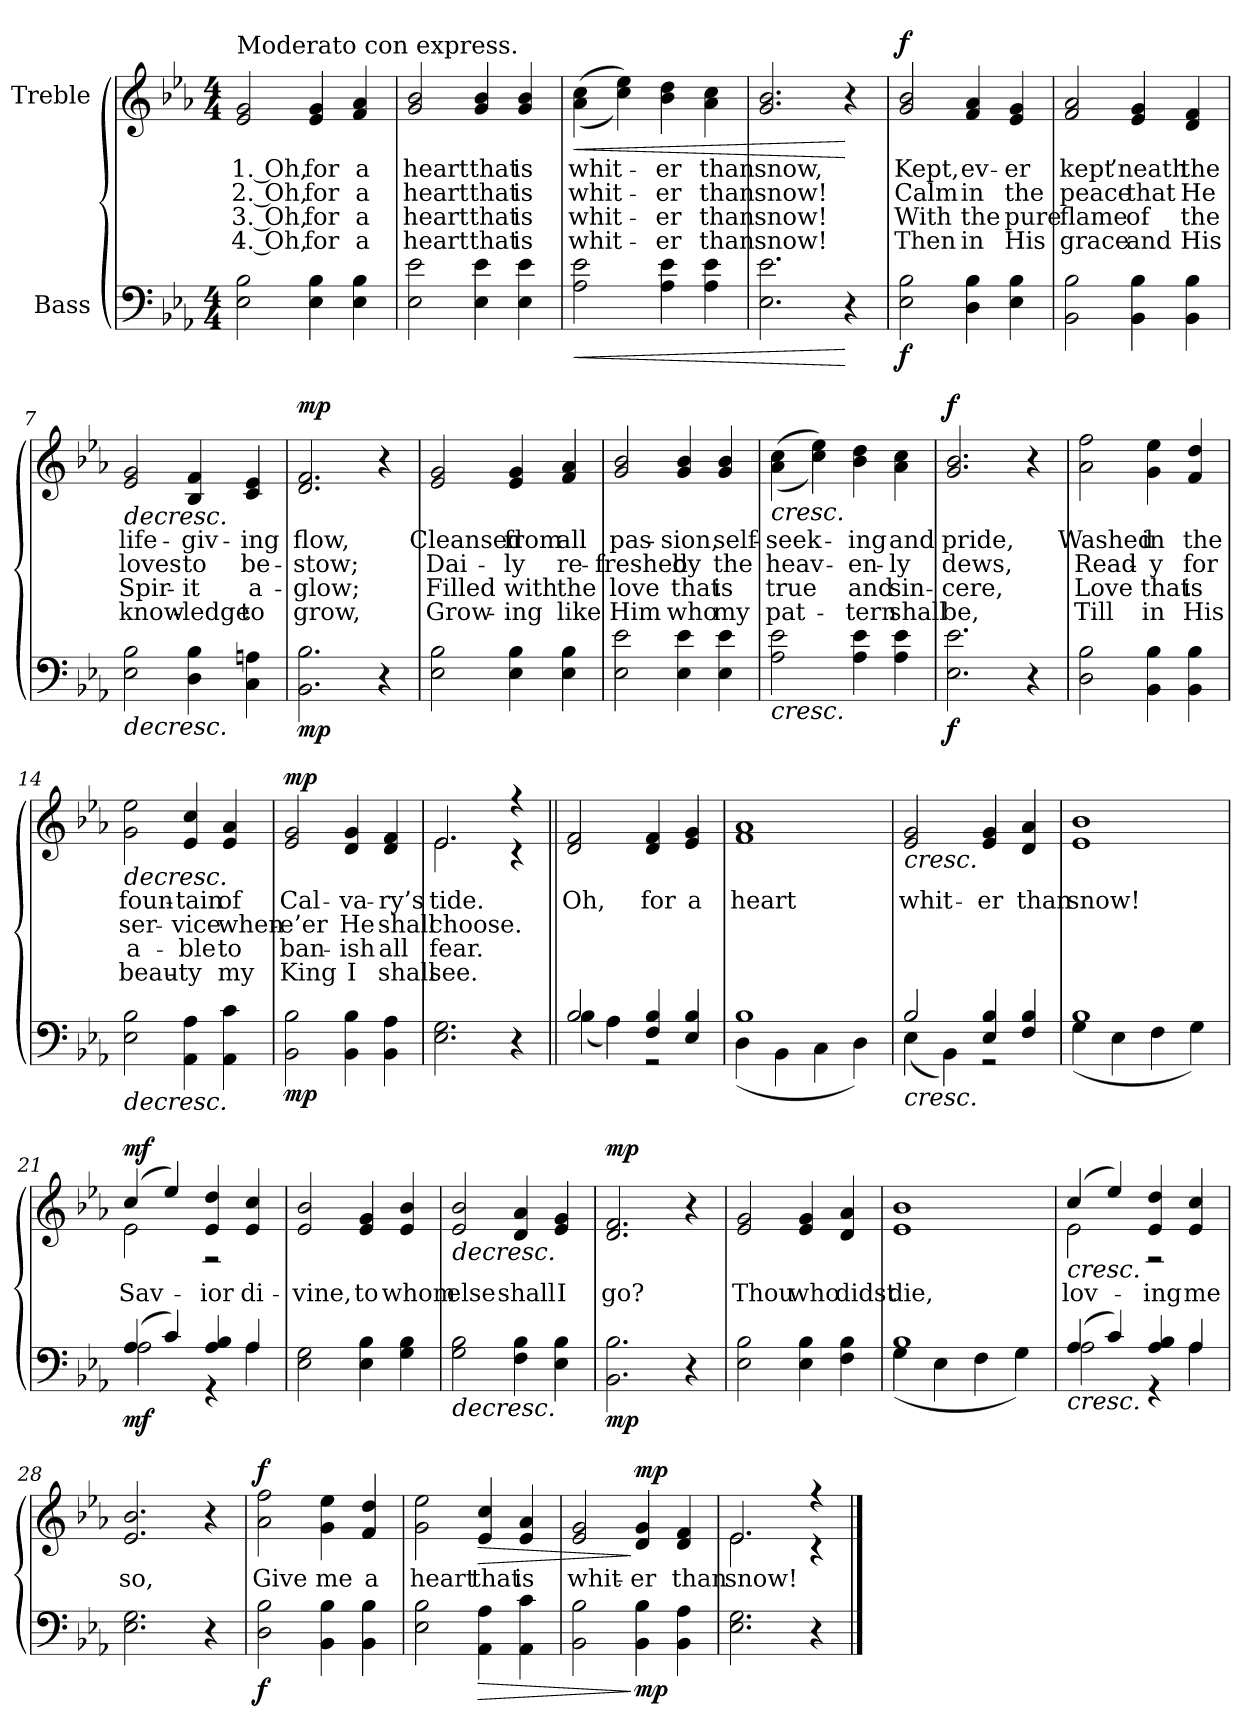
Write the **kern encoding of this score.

**kern	**dynam	**kern	**text	**text	**text	**text	**dynam
*part2	*part2	*part1	*part1	*part1	*part1	*part1	*part1
*staff2	*staff2	*staff1	*staff1	*staff1	*staff1	*staff1	*staff1
*I"Bass	*	*I"Treble	*	*	*	*	*
*clefF4	*	*clefG2	*	*	*	*	*
*k[b-e-a-]	*	*k[b-e-a-]	*	*	*	*	*
*E-:	*	*E-:	*	*	*	*	*
*M4/4	*	*M4/4	*	*	*	*	*
*MM100	*	*MM100	*	*	*	*	*
=1	=1	=1	=1	=1	=1	=1	=1
!	!	!LO:TX:a:t=Moderato con express.	!	!	!	!	!
2E- 2B-	.	2e- 2g	-1. Oh,	-2. Oh,	-3. Oh,	-4. Oh,	.
4E- 4B-	.	4e- 4g	-for	-for	-for	-for	.
4E- 4B-	.	4f 4a-	-a	-a	-a	-a	.
=2	=2	=2	=2	=2	=2	=2	=2
2E- 2e-	.	2g 2b-	-heart	-heart	-heart	-heart	.
4E- 4e-	.	4g 4b-	-that	-that	-that	-that	.
4E- 4e-	.	4g 4b-	-is	-is	-is	-is	.
=3	=3	=3	=3	=3	=3	=3	=3
!	!LO:HP:b	!	!	!	!	!	!LO:HP:b
2A- 2e-	<	((4a- 4cc	-whit-	-whit-	-whit-	-whit-	<
.	.	4cc 4ee-))	.	.	.	.	.
4A- 4e-	.	4b- 4dd	-er	-er	-er	-er	.
4A- 4e-	.	4a- 4cc	-than	-than	-than	-than	.
=4	=4	=4	=4	=4	=4	=4	=4
2.E- 2.e-	.	2.g 2.b-	-snow,	-snow!	-snow!	-snow!	.
4r	[	4r	.	.	.	.	[
=5	=5	=5	=5	=5	=5	=5	=5
2E- 2B-	f	2g 2b-	-Kept,	-Calm	-With	-Then	f
4D 4B-	.	4f 4a-	-ev-	-in	-the	-in	.
4E- 4B-	.	4e- 4g	-er	-the	-pure	-His	.
=6	=6	=6	=6	=6	=6	=6	=6
2BB- 2B-	.	2f 2a-	-kept	-peace	-flame	-grace	.
4BB- 4B-	.	4e- 4g	-’neath	-that	-of	-and	.
4BB- 4B-	.	4d 4f	-the	-He	-the	-His	.
=7	=7	=7	=7	=7	=7	=7	=7
!	!LO:HP:b	!	!	!	!	!	!LO:HP:b
2E- 2B-	>	2e- 2g	-life-	-loves	-Spir-	-know-	>
4D 4B-	.	4B- 4f	-giv-	-to	-it	-ledge	.
4C 4A	.	4c 4e-	-ing	-be-	-a-	-to	.
=8	=8	=8	=8	=8	=8	=8	=8
2.BB- 2.B-	mp	2.d 2.f	-flow,	-stow;	-glow;	-grow,	mp
4r	]	4r	.	.	.	.	]
=9	=9	=9	=9	=9	=9	=9	=9
2E- 2B-	.	2e- 2g	-Cleansed	-Dai-	-Filled	-Grow-	.
4E- 4B-	.	4e- 4g	-from	-ly	-with	-ing	.
4E- 4B-	.	4f 4a-	-all	-re-	-the	-like	.
=10	=10	=10	=10	=10	=10	=10	=10
2E- 2e-	.	2g 2b-	-pas-	-freshed	-love	-Him	.
4E- 4e-	.	4g 4b-	-sion,	-by	-that	-who	.
4E- 4e-	.	4g 4b-	-self-	-the	-is	-my	.
=11	=11	=11	=11	=11	=11	=11	=11
!	!LO:HP:b	!	!	!	!	!	!LO:HP:b
2A- 2e-	<	((4a- 4cc	-seek-	-heav-	-true	-pat-	<
.	.	4cc 4ee-))	.	.	.	.	.
4A- 4e-	.	4b- 4dd	-ing	-en-	-and	-tern	.
4A- 4e-	.	4a- 4cc	-and	-ly	-sin-	-shall	.
=12	=12	=12	=12	=12	=12	=12	=12
2.E- 2.e-	f	2.g 2.b-	-pride,	-dews,	-cere,	-be,	f
4r	[	4r	.	.	.	.	[
=13	=13	=13	=13	=13	=13	=13	=13
2D 2B-	.	2a- 2ff	-Washed	-Read-	-Love	-Till	.
4BB- 4B-	.	4g 4ee-	-in	-y	-that	-in	.
4BB- 4B-	.	4f 4dd	-the	-for	-is	-His	.
=14	=14	=14	=14	=14	=14	=14	=14
!	!LO:HP:b	!	!	!	!	!	!LO:HP:b
2E- 2B-	>	2g 2ee-	-foun-	-ser-	-a-	-beau-	>
4AA- 4A-	.	4e- 4cc	-tain	-vice	-ble	-ty	.
4AA- 4c	.	4e- 4a-	-of	-when-	-to	-my	.
=15	=15	=15	=15	=15	=15	=15	=15
2BB- 2B-	mp	2e- 2g	-Cal-	-e’er	-ban-	-King	mp
4BB- 4B-	]	4d 4g	-va-	-He	-ish	-I	]
4BB- 4A-	.	4d 4f	-ry’s	-shall	-all	-shall	.
=16	=16	=16	=16	=16	=16	=16	=16
*	*	*^	*	*	*	*	*
2.E- 2.G	.	2.e-	2.e-	-tide.	-choose.	-fear.	-see.	.
4r	.	4r	4r	.	.	.	.	.
=17||	=17||	=17||	=17||	=17||	=17||	=17||	=17||	=17||
*^	*	*	*	*	*	*	*	*
!	!	!	!LO:TX:a:t=Refrain	!	!	!	!	!	!
*	*	*	*v	*v	*	*	*	*	*
2B-	(4B-	.	2d 2f	-Oh,	.	.	.	.
.	4A-)	.	.	.	.	.	.	.
4F 4B-	2r	.	4d 4f	-for	.	.	.	.
4E- 4B-	.	.	4e- 4g	-a	.	.	.	.
=18	=18	=18	=18	=18	=18	=18	=18	=18
1B-	(4D	.	1f 1a-	-heart	.	.	.	.
.	4BB-	.	.	.	.	.	.	.
.	4C	.	.	.	.	.	.	.
.	4D)	.	.	.	.	.	.	.
=19	=19	=19	=19	=19	=19	=19	=19	=19
!	!	!LO:HP:b	!	!	!	!	!	!LO:HP:b
2B-	(4E-	<	2e- 2g	-whit-	.	.	.	<
.	4BB-)	.	.	.	.	.	.	.
4E- 4B-	2r	.	4e- 4g	-er	.	.	.	.
4F 4B-	.	.	4d 4a-	-than	.	.	.	.
=20	=20	=20	=20	=20	=20	=20	=20	=20
1B-	(4G	.	1e- 1b-	-snow!	.	.	.	.
.	4E-	.	.	.	.	.	.	.
.	4F	.	.	.	.	.	.	.
.	4G)	.	.	.	.	.	.	.
=21	=21	=21	=21	=21	=21	=21	=21	=21
*	*	*	*^	*	*	*	*	*
(4A-	2A-	mf	(4cc	2e-	-Sav-	.	.	.	mf
4c)	.	[	4ee-)	.	.	.	.	.	[
4A- 4B-	4r	.	4e- 4dd	2r	-ior	.	.	.	.
4A-	4A-	.	4e- 4cc	.	-di-	.	.	.	.
*v	*v	*	*	*	*	*	*	*	*
*	*	*v	*v	*	*	*	*	*
=22	=22	=22	=22	=22	=22	=22	=22
2E- 2G	.	2e- 2b-	-vine,	.	.	.	.
4E- 4B-	.	4e- 4g	-to	.	.	.	.
4G 4B-	.	4e- 4b-	-whom	.	.	.	.
=23	=23	=23	=23	=23	=23	=23	=23
!	!LO:HP:b	!	!	!	!	!	!LO:HP:b
2G 2B-	>	2e- 2b-	-else	.	.	.	>
4F 4B-	.	4d 4a-	-shall	.	.	.	.
4E- 4B-	.	4e- 4g	-I	.	.	.	.
=24	=24	=24	=24	=24	=24	=24	=24
2.BB- 2.B-	mp	2.d 2.f	-go?	.	.	.	mp
4r	]	4r	.	.	.	.	]
=25	=25	=25	=25	=25	=25	=25	=25
2E- 2B-	.	2e- 2g	-Thou	.	.	.	.
4E- 4B-	.	4e- 4g	-who	.	.	.	.
4F 4B-	.	4d 4a-	-didst	.	.	.	.
=26	=26	=26	=26	=26	=26	=26	=26
*^	*	*	*	*	*	*	*
1B-	(4G	.	1e- 1b-	-die,	.	.	.	.
.	4E-	.	.	.	.	.	.	.
.	4F	.	.	.	.	.	.	.
.	4G)	.	.	.	.	.	.	.
=27	=27	=27	=27	=27	=27	=27	=27	=27
!	!	!LO:HP:b	!	!	!	!	!	!LO:HP:b
*	*	*	*^	*	*	*	*	*
(4A-	2A-	<	(4cc	2e-	-lov-	.	.	.	<
4c)	.	.	4ee-)	.	.	.	.	.	.
4A- 4B-	4r	.	4e- 4dd	2r	-ing	.	.	.	.
4A-	4A-	.	4e- 4cc	.	-me	.	.	.	.
*v	*v	*	*	*	*	*	*	*	*
*	*	*v	*v	*	*	*	*	*
=28	=28	=28	=28	=28	=28	=28	=28
2.E- 2.G	.	2.e- 2.b-	-so,	.	.	.	.
4r	.	4r	.	.	.	.	.
=29	=29	=29	=29	=29	=29	=29	=29
2D 2B-	f	2a- 2ff	-Give	.	.	.	f
4BB- 4B-	[	4g 4ee-	-me	.	.	.	[
4BB- 4B-	.	4f 4dd	-a	.	.	.	.
=30	=30	=30	=30	=30	=30	=30	=30
2E- 2B-	.	2g 2ee-	-heart	.	.	.	.
!	!LO:HP:b	!	!	!	!	!	!LO:HP:b
4AA- 4A-	>	4e- 4cc	-that	.	.	.	>
4AA- 4c	.	4e- 4a-	-is	.	.	.	.
=31	=31	=31	=31	=31	=31	=31	=31
2BB- 2B-	.	2e- 2g	-whit-	.	.	.	.
4BB- 4B-	] mp	4d 4g	-er	.	.	.	] mp
4BB- 4A-	.	4d 4f	-than	.	.	.	.
=32	=32	=32	=32	=32	=32	=32	=32
*	*	*^	*	*	*	*	*
2.E- 2.G	.	2.e-	2.e-	-snow!	.	.	.	.
4r	.	4r	4r	.	.	.	.	.
*	*	*v	*v	*	*	*	*	*
==	==	==	==	==	==	==	==
*-	*-	*-	*-	*-	*-	*-	*-
